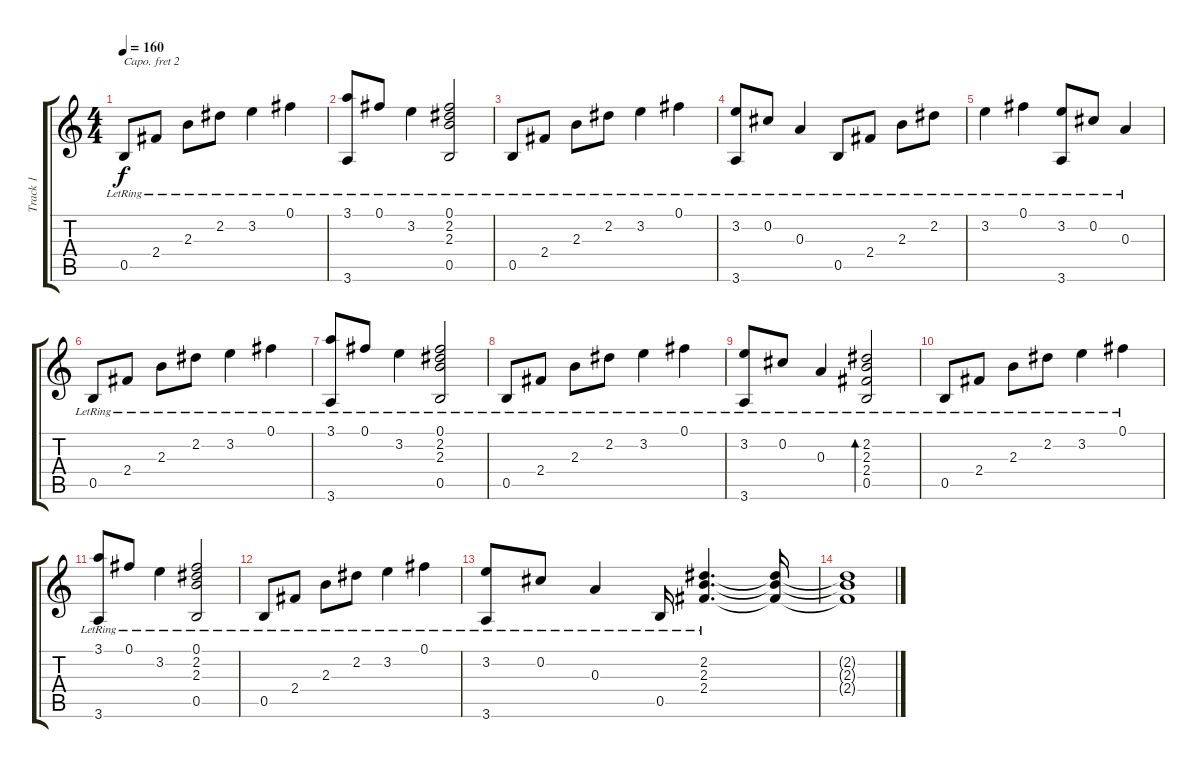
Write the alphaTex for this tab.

\track ("Track 1" "Track 1") {instrument acousticguitarsteel}
\staff {score tabs}
\capo 2
\tuning (E4 B3 G3 D3 A2 E2) {hide}
\ts (4 4)
\tempo 160
\clef g2
\ks c
0.5{lr}.8{dy f} 2.4{lr}.8 2.3{lr}.8 2.2{lr}.8 3.2{lr}.4 0.1{lr}.4 |
(3.1{lr} 3.6{lr}).8 0.1{lr}.8 3.2{lr}.4 (0.1{lr} 2.2{lr} 2.3{lr} 0.5{lr}).2 |
0.5{lr}.8 2.4{lr}.8 2.3{lr}.8 2.2{lr}.8 3.2{lr}.4 0.1{lr}.4 |
(3.2{lr} 3.6{lr}).8 0.2{lr}.8 0.3{lr}.4 0.5{lr}.8 2.4{lr}.8 2.3{lr}.8 2.2{lr}.8 |
3.2{lr}.4 0.1{lr}.4 (3.2{lr} 3.6{lr}).8 0.2{lr}.8 0.3{lr}.4 |
0.5{lr}.8 2.4{lr}.8 2.3{lr}.8 2.2{lr}.8 3.2{lr}.4 0.1{lr}.4 |
(3.1{lr} 3.6{lr}).8 0.1{lr}.8 3.2{lr}.4 (0.1{lr} 2.2{lr} 2.3{lr} 0.5{lr}).2 |
0.5{lr}.8 2.4{lr}.8 2.3{lr}.8 2.2{lr}.8 3.2{lr}.4 0.1{lr}.4 |
(3.2{lr} 3.6{lr}).8 0.2{lr}.8 0.3{lr}.4 (2.2{lr} 2.3{lr} 2.4{lr} 0.5{lr}).2{bd 240} |
0.5{lr}.8 2.4{lr}.8 2.3{lr}.8 2.2{lr}.8 3.2{lr}.4 0.1{lr}.4 |
(3.1{lr} 3.6{lr}).8 0.1{lr}.8 3.2{lr}.4 (0.1{lr} 2.2{lr} 2.3{lr} 0.5{lr}).2 |
0.5{lr}.8 2.4{lr}.8 2.3{lr}.8 2.2{lr}.8 3.2{lr}.4 0.1{lr}.4 |
(3.2{lr} 3.6{lr}).8 0.2{lr}.8 0.3{lr}.4 0.5{lr}.16 (2.2{lr} 2.3{lr} 2.4{lr}).4{d} (2.2{t} 2.3{t} 2.4{t}).16 |
(2.2{t} 2.3{t} 2.4{t}).1
